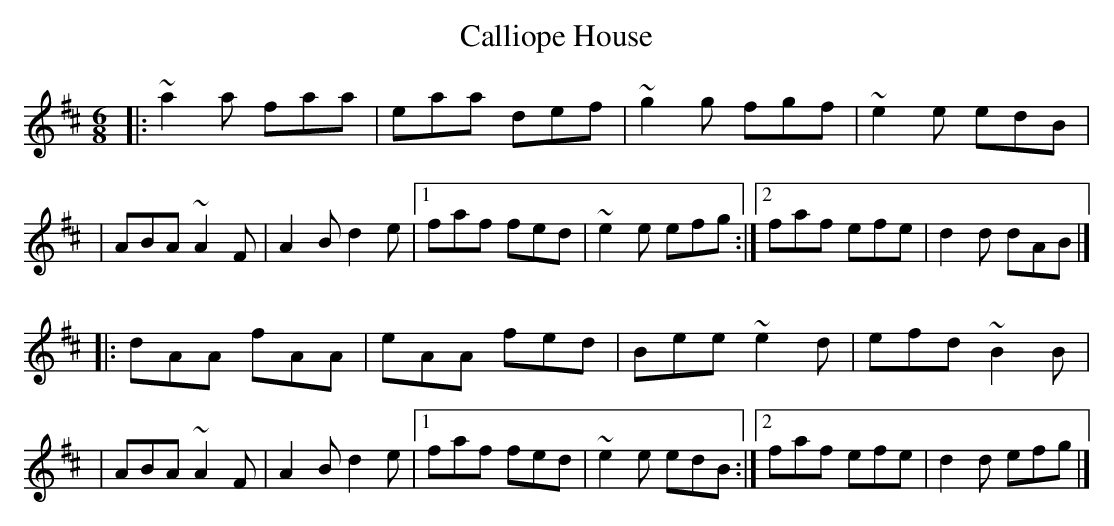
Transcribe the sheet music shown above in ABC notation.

X:1
T:Calliope House
M:6/8
L:1/8
K:D
|:~a2a faa|eaa def|~g2g fgf|~e2e edB|
|ABA ~A2F|A2B d2e|1 faf fed|~e2e efg:|2 faf efe|d2d dAB|]
|:dAA fAA|eAA fed|Bee ~e2d|efd ~B2B|
|ABA ~A2F|A2B d2e|1 faf fed|~e2e edB:|2 faf efe|d2d efg|]
